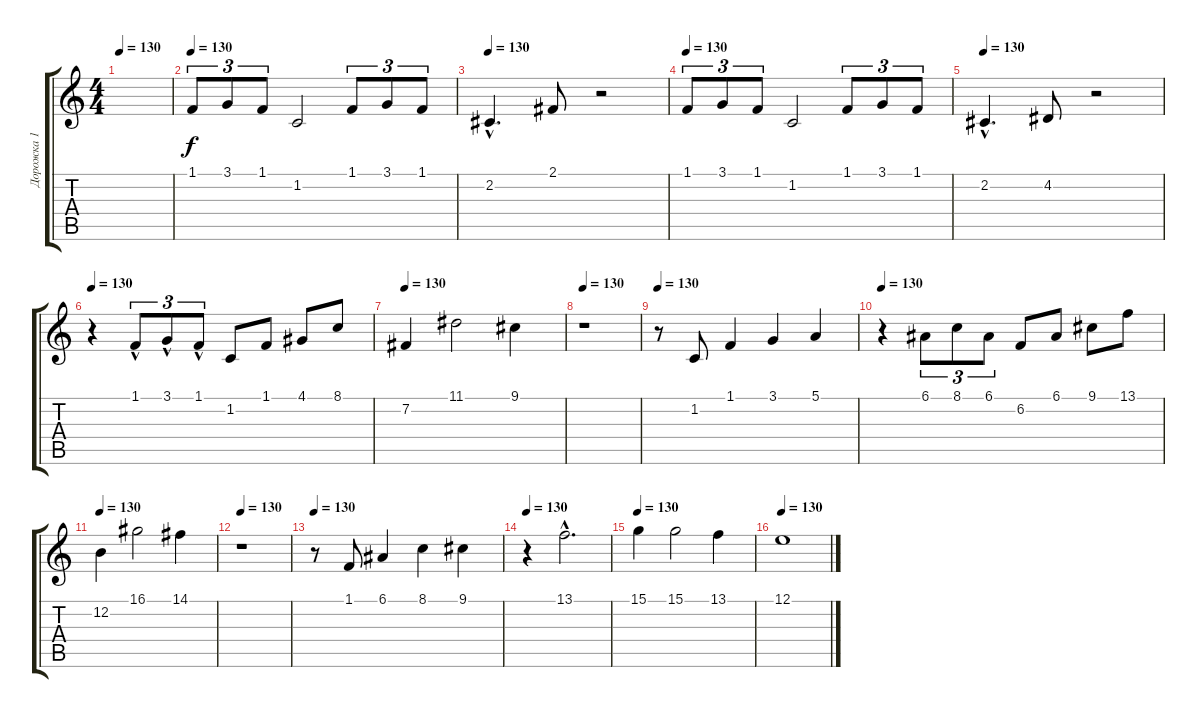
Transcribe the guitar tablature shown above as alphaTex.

\track ("Дорожка 1" "Дорожка 1") {instrument violin}
\staff {score tabs}
\tuning (E4 B3 G3 D3 A2 E2) {hide}
\ts (4 4)
\tempo 130
\clef g2
\ks c
|
\tempo 130
1.1.8{tu (3 2)} 3.1.8{tu (3 2)} 1.1.8{tu (3 2)} 1.2.2 1.1.8{tu (3 2)} 3.1.8{tu (3 2)} 1.1.8{tu (3 2)} |
\tempo 130
2.2{hac}.4{d} 2.1.8 r.2 |
\tempo 130
1.1.8{tu (3 2)} 3.1.8{tu (3 2)} 1.1.8{tu (3 2)} 1.2.2 1.1.8{tu (3 2)} 3.1.8{tu (3 2)} 1.1.8{tu (3 2)} |
\tempo 130
2.2{hac}.4{d} 4.2.8 r.2 |
\tempo 130
r.4 1.1{hac}.8{tu (3 2)} 3.1{hac}.8{tu (3 2)} 1.1{hac}.8{tu (3 2)} 1.2.8 1.1.8 4.1.8 8.1.8 |
\tempo 130
7.2.4 11.1.2 9.1.4 |
\tempo 130
r.1 |
\tempo 130
r.8 1.2.8 1.1.4 3.1.4 5.1.4 |
\tempo 130
r.4 6.1.8{tu (3 2)} 8.1.8{tu (3 2)} 6.1.8{tu (3 2)} 6.2.8 6.1.8 9.1.8 13.1.8 |
\tempo 130
12.2.4 16.1.2 14.1.4 |
\tempo 130
r.1 |
\tempo 130
r.8 1.1.8 6.1.4 8.1.4 9.1.4 |
\tempo 130
r.4 13.1{hac}.2{d} |
\tempo 130
15.1.4 15.1.2 13.1.4 |
\tempo 130
12.1.1
